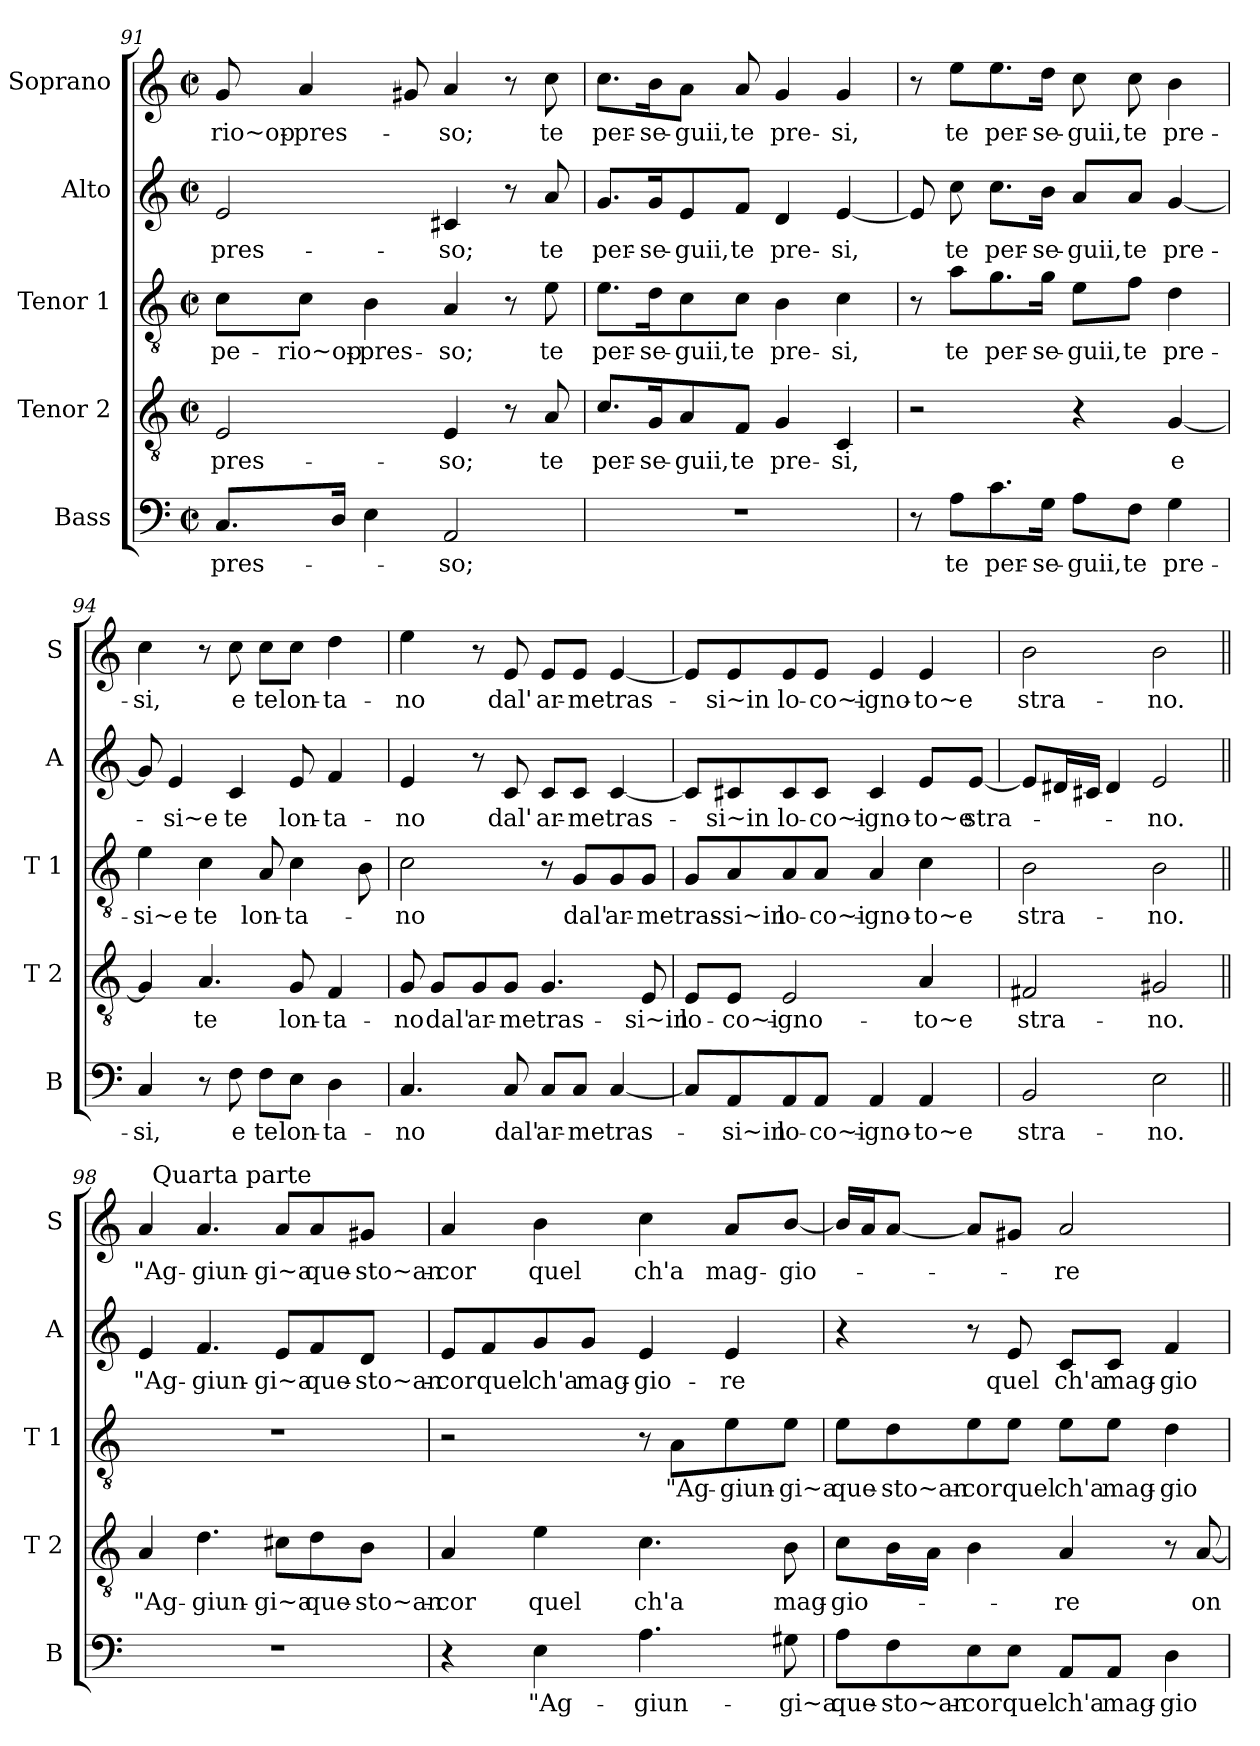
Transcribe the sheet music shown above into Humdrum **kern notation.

**kern	**text	**kern	**text	**kern	**text	**kern	**text	**kern	**text
*part5	*part5	*part4	*part4	*part3	*part3	*part2	*part2	*part1	*part1
*staff5	*staff5	*staff4	*staff4	*staff3	*staff3	*staff2	*staff2	*staff1	*staff1
*I"Bass	*	*I"Tenor 2	*	*I"Tenor 1	*	*I"Alto	*	*I"Soprano	*
*I'B	*	*I'T 2	*	*I'T 1	*	*I'A	*	*I'S	*
*clefF4	*	*clefGv2	*	*clefGv2	*	*clefG2	*	*clefG2	*
*k[]	*	*k[]	*	*k[]	*	*k[]	*	*k[]	*
*C:	*	*C:	*	*C:	*	*C:	*	*C:	*
*M2/2	*	*M2/2	*	*M2/2	*	*M2/2	*	*M2/2	*
*met(c|)	*	*met(c|)	*	*met(c|)	*	*met(c|)	*	*met(c|)	*
=91	=91	=91	=91	=91	=91	=91	=91	=91	=91
8.C/L	-pres-	2E/	-pres-	8c\L	-pe-	2e/	-pres-	8g/	-rio~op-
.	.	.	.	8c\J	-rio~op-	.	.	4a/	-pres-
16D/Jk	.	.	.	.	.	.	.	.	.
4E\	.	.	.	4B\	-pres-	.	.	.	.
.	.	.	.	.	.	.	.	8g#X/	.
2AA/	-so;	4E/	-so;	4A/	-so;	4c#X/	-so;	4a/	-so;
.	.	8r	.	8r	.	8r	.	8r	.
.	.	8A/	te	8e\	te	8a/	te	8cc\	te
=92	=92	=92	=92	=92	=92	=92	=92	=92	=92
1r	.	8.c/L	per-	8.e\L	per-	8.g/L	per-	8.cc\L	per-
.	.	16G/k	-se-	16d\k	-se-	16g/k	-se-	16b\k	-se-
.	.	8A/	-guii,	8c\	-guii,	8e/	-guii,	8a\J	-guii,
.	.	8F/J	te	8c\J	te	8f/J	te	8a/	te
.	.	4G/	pre-	4B\	pre-	4d/	pre-	4g/	pre-
.	.	4C/	-si,	4c\	-si,	[4e/	-si,	4g/	-si,
!!LO:LB:g=z
=93	=93	=93	=93	=93	=93	=93	=93	=93	=93
8r	.	2r	.	8r	.	8e/]	.	8r	.
8A\L	te	.	.	8a\L	te	8cc\	te	8ee\L	te
8.c\	per-	.	.	8.g\	per-	8.cc\L	per-	8.ee\	per-
16G\Jk	-se-	.	.	16g\Jk	-se-	16b\Jk	-se-	16dd\Jk	-se-
8A\L	-guii,	4r	.	8e\L	-guii,	8a/L	-guii,	8cc\	-guii,
8F\J	te	.	.	8f\J	te	8a/J	te	8cc\	te
4G\	pre-	[4G/	e	4d\	pre-	[4g/	pre-	4b\	pre-
=94	=94	=94	=94	=94	=94	=94	=94	=94	=94
4C/	-si,	4G/]	.	4e\	-si~e	8g/]	.	4cc\	-si,
.	.	.	.	.	.	4e/	-si~e	.	.
8r	.	4.A/	te	4c\	te	.	.	8r	.
8F\	e	.	.	.	.	4c/	te	8cc\	e
8F\L	te	.	.	8A/	lon-	.	.	8cc\L	te
8E\J	lon-	8G/	lon-	4c\	-ta-	8e/	lon-	8cc\J	lon-
4D\	-ta-	4F/	-ta-	.	.	4f/	-ta-	4dd\	-ta-
.	.	.	.	8B\	.	.	.	.	.
=95	=95	=95	=95	=95	=95	=95	=95	=95	=95
4.C/	-no	8G/	-no	2c\	-no	4e/	-no	4ee\	-no
.	.	8G/L	dal'	.	.	.	.	.	.
.	.	8G/	ar-	.	.	8r	.	8r	.
8C/	dal'	8G/J	-me	.	.	8c/	dal'	8e/	dal'
8C/L	ar-	4.G/	tras-	8r	.	8c/L	ar-	8e/L	ar-
8C/J	-me	.	.	8G/L	dal'	8c/J	-me	8e/J	-me
[4C/	tras-	.	.	8G/	ar-	[4c/	tras-	[4e/	tras-
.	.	8E/	-si~in	8G/J	-me	.	.	.	.
!!LO:PB:g=z
=96	=96	=96	=96	=96	=96	=96	=96	=96	=96
8C/L]	.	8E/L	lo-	8G/L	tras-	8c/L]	.	8e/L]	.
8AA/	-si~in	8E/J	-co~i-	8A/	-si~in	8c#X/	-si~in	8e/	-si~in
8AA/	lo-	2E/	-gno-	8A/	lo-	8c#/	lo-	8e/	lo-
8AA/J	-co~i-	.	.	8A/J	-co~i-	8c#/J	-co~i-	8e/J	-co~i-
4AA/	-gno-	.	.	4A/	-gno-	4c#/	-gno-	4e/	-gno-
4AA/	-to~e	4A/	-to~e	4c\	-to~e	8e/L	-to~e	4e/	-to~e
.	.	.	.	.	.	[8e/J	stra-	.	.
=97	=97	=97	=97	=97	=97	=97	=97	=97	=97
2BB/	stra-	2F#X/	stra-	2B\	stra-	8e/L]	.	2b\	stra-
.	.	.	.	.	.	16d#X/L	.	.	.
.	.	.	.	.	.	16c#X/JJ	.	.	.
.	.	.	.	.	.	4d#/	.	.	.
2E\	-no.	2G#X/	-no.	2B\	-no.	2e/	-no.	2b\	-no.
=98||	=98||	=98||	=98||	=98||	=98||	=98||	=98||	=98||	=98||
*	*	*	*	*	*	*	*	*^	*
1r	.	4A/	"Ag-	1r	.	4e/	"Ag-	4a/	32ryy	"Ag-
!	!	!	!	!	!	!	!	!	!LO:TX:a:t=Quarta parte	!
.	.	.	.	.	.	.	.	.	2ryy	.
.	.	4.d\	-giun-	.	.	4.f/	-giun-	4.a/	.	-giun-
.	.	.	.	.	.	.	.	.	4...ryy	.
.	.	8c#X\L	-gi~a	.	.	8e/L	-gi~a	8a/L	.	-gi~a
.	.	8d\	que-	.	.	8f/	que-	8a/	.	que-
.	.	8B\J	-sto~an-	.	.	8d/J	-sto~an-	8g#X/J	.	-sto~an-
*	*	*	*	*	*	*	*	*v	*v	*
!!LO:LB:g=z
=99	=99	=99	=99	=99	=99	=99	=99	=99	=99
4r	.	4A/	-cor	2r	.	8e/L	-cor	4a/	-cor
.	.	.	.	.	.	8f/	quel	.	.
4E\	"Ag-	4e\	quel	.	.	8g/	ch'a	4b\	quel
.	.	.	.	.	.	8g/J	mag-	.	.
4.A\	-giun-	4.c\	ch'a	8r	.	4e/	-gio-	4cc\	ch'a
.	.	.	.	8A\L	"Ag-	.	.	.	.
.	.	.	.	8e\	-giun-	4e/	-re	8a/L	mag-
8G#X\	-gi~a	8B\	mag-	8e\J	-gi~a	.	.	[8b/J	-gio-
=100	=100	=100	=100	=100	=100	=100	=100	=100	=100
8A\L	que-	8c\L	-gio-	8e\L	que-	4r	.	16b/LL]	.
.	.	.	.	.	.	.	.	16a/J	.
8F\	-sto~an-	16B\L	.	8d\	-sto~an-	.	.	[8a/J	.
.	.	16A\JJ	.	.	.	.	.	.	.
8E\	-cor	4B\	.	8e\	-cor	8r	.	8a/L]	.
8E\J	quel	.	.	8e\J	quel	8e/	quel	8g#X/J	.
8AA/L	ch'a	4A/	-re	8e\L	ch'a	8c/L	ch'a	2a/	-re
8AA/J	mag-	.	.	8e\J	mag-	8c/J	mag-	.	.
4D\	-gio-	8r	.	4d\	-gio-	4f/	-gio-	.	.
.	.	[8A/	on-	.	.	.	.	.	.
=	=	=	=	=	=	=	=	=	=
*-	*-	*-	*-	*-	*-	*-	*-	*-	*-
